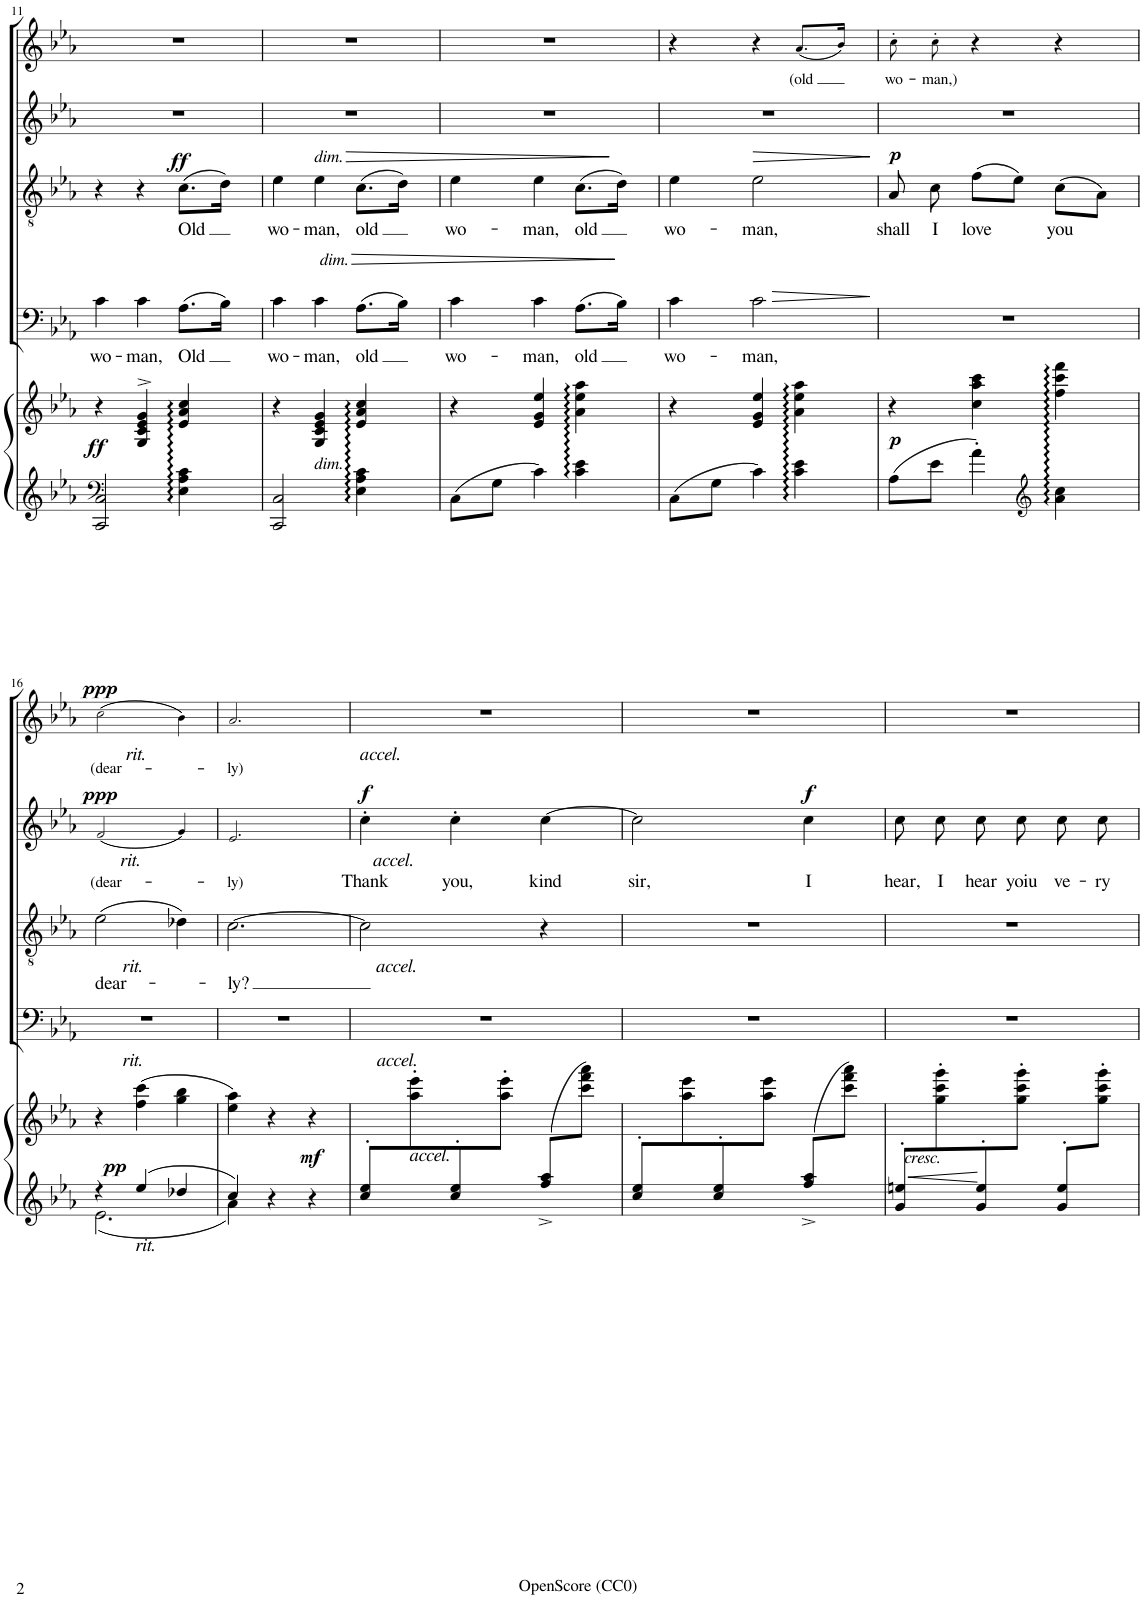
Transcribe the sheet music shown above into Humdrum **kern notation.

**kern	**kern	**dynam	**kern	**text	**dynam	**kern	**text	**dynam	**kern	**text	**dynam	**kern	**text	**dynam
*part5	*part5	*part5	*part4	*part4	*part4	*part3	*part3	*part3	*part2	*part2	*part2	*part1	*part1	*part1
*staff6	*staff5	*staff5/6	*staff4	*staff4	*staff4	*staff3	*staff3	*staff3	*staff2	*staff2	*staff2	*staff1	*staff1	*staff1
*I"Piano	*	*	*I"Bass	*	*	*I"Tenor	*	*	*I"Alto	*	*	*I"Soprano	*	*
*I'Pno	*	*	*	*	*	*	*	*	*	*	*	*	*	*
!!LO:PB:g=z
*clefF4	*clefG2	*	*clefF4	*	*	*clefGv2	*	*	*clefG2	*	*	*clefG2	*	*
*	*	*	*	*	*	*Trd1c2	*	*	*Trd4c7	*	*	*	*	*
*k[b-e-a-]	*k[b-e-a-]	*	*k[b-e-a-]	*	*	*k[b-e-a-]	*	*	*k[b-e-a-]	*	*	*k[b-e-a-]	*	*
*M3/4	*M3/4	*	*M3/4	*	*	*M3/4	*	*	*M3/4	*	*	*M3/4	*	*
=11	=11	=11	=11	=11	=11	=11	=11	=11	=11	=11	=11	=11	=11	=11
!	!	!LO:DY:b	!	!LO:LY:b	!	!	!	!	!	!	!	!	!	!
2CC/ 2C/	4r	ff	4c\	wo-	.	4r	.	.	2.r	.	.	2.r	.	.
!	!	!	!	!LO:LY:b	!	!	!	!	!	!	!	!	!	!
.	4G/^> 4c/^> 4e-/^> 4g/^>	.	4c\	-man,	.	4r	.	.	.	.	.	.	.	.
!	!	!	!	!LO:LY:b	!	!	!LO:LY:b	!LO:DY:a	!	!	!	!	!	!
4E-\:: 4A-\:: 4c\::	4e-/:: 4a-/:: 4cc/::	.	(8.A-\L	Old	.	(8.c\L	Old	ff	.	.	.	.	.	.
.	.	.	16B-\Jk)	.	.	16d\Jk)	.	.	.	.	.	.	.	.
=12	=12	=12	=12	=12	=12	=12	=12	=12	=12	=12	=12	=12	=12	=12
!	!	!	!	!LO:LY:b	!	!	!LO:LY:b	!	!	!	!	!	!	!
2CC/ 2C/	4r	.	4c\	wo-	.	4e-\	wo-	.	2.r	.	.	2.r	.	.
!	!	!	!	!	!	!LO:TX:a:i:t=dim.	!	!	!	!	!	!	!	!
!	!	!	!LO:TX:a:i:t=dim.	!	!	!	!	!	!	!	!	!	!	!
!	!LO:TX:b:i:t=dim.	!	!	!	!	!	!	!	!	!	!	!	!	!
!	!	!	!	!LO:LY:b	!LO:HP:b	!	!LO:LY:b	!LO:HP:b	!	!	!	!	!	!
.	4G/ 4c/ 4e-/ 4g/	.	4c\	-man,	>	4e-\	-man,	>	.	.	.	.	.	.
!	!	!	!	!LO:LY:b	!	!	!LO:LY:b	!	!	!	!	!	!	!
4E-\:: 4A-\:: 4c\::	4e-/:: 4a-/:: 4cc/::	.	(8.A-\L	old	.	(8.c\L	old	.	.	.	.	.	.	.
.	.	.	16B-\Jk)	.	.	16d\Jk)	.	.	.	.	.	.	.	.
=13	=13	=13	=13	=13	=13	=13	=13	=13	=13	=13	=13	=13	=13	=13
!	!	!	!	!LO:LY:b	!	!	!LO:LY:b	!	!	!	!	!	!	!
8C\L	4r	.	4c\	wo-	.	4e-\	wo-	.	2.r	.	.	2.r	.	.
8G\J	.	.	.	.	.	.	.	.	.	.	.	.	.	.
!	!	!	!	!LO:LY:b	!	!	!LO:LY:b	!	!	!	!	!	!	!
4c\	4e-/ 4g/ 4ee-/	.	4c\	-man,	.	4e-\	-man,	.	.	.	.	.	.	.
!	!	!	!	!LO:LY:b	!	!	!LO:LY:b	!	!	!	!	!	!	!
4c\:: 4e-\::	4a-\:: 4ee-\:: 4aa-\::	.	(8.A-\L	old	.	(8.c\L	old	.	.	.	.	.	.	.
.	.	.	16B-\Jk)	.	]	16d\Jk)	.	]	.	.	.	.	.	.
=14	=14	=14	=14	=14	=14	=14	=14	=14	=14	=14	=14	=14	=14	=14
!	!	!	!	!LO:LY:b	!	!	!LO:LY:b	!	!	!	!	!	!	!
8C\L	4r	.	4c\	wo-	.	4e-\	wo-	.	2.r	.	.	4r	.	.
8G\J	.	.	.	.	.	.	.	.	.	.	.	.	.	.
!	!	!	!	!LO:LY:b	!LO:HP:b	!	!LO:LY:b	!LO:HP:b	!	!	!	!	!	!
4c\	4e-/ 4g/ 4ee-/	.	2c\	-man,	>	2e-\	-man,	>	.	.	.	4r	.	.
!	!	!	!	!	!	!	!	!	!	!	!	!	!LO:LY:b	!
4c\:: 4e-\::	4a-\:: 4ee-\:: 4aa-\::	.	.	.	.	.	.	.	.	.	.	(8.a-!/L	(old	.
.	.	.	.	.	.	.	.	.	.	.	.	16b-!/Jk)	.	.
.	.	.	.	.	]	.	.	]	.	.	.	.	.	.
=15	=15	=15	=15	=15	=15	=15	=15	=15	=15	=15	=15	=15	=15	=15
!	!	!LO:DY:b	!	!	!	!	!LO:LY:b	!LO:DY:a	!	!	!	!	!LO:LY:b	!
8A-\L	4r	p	2.r	.	.	8A-/	shall	p	2.r	.	.	8cc'!\	wo-	.
!	!	!	!	!	!	!	!LO:LY:b	!	!	!	!	!	!LO:LY:b	!
8e-\J	.	.	.	.	.	8c\	I	.	.	.	.	8cc'!\	-man,)	.
!	!	!	!	!	!	!	!LO:LY:b	!	!	!	!	!	!	!
4a-'\	4cc\ 4aa-\ 4ccc\	.	.	.	.	(8f\L	love	.	.	.	.	4r	.	.
.	.	.	.	.	.	8e-\J)	.	.	.	.	.	.	.	.
*clefG2	*	*	*	*	*	*	*	*	*	*	*	*	*	*
!	!	!	!	!	!	!	!LO:LY:b	!	!	!	!	!	!	!
4a-\:: 4cc\::	4ff\:: 4ccc\:: 4fff\::	.	.	.	.	(8c\L	you	.	.	.	.	4r	.	.
.	.	.	.	.	.	8A-\J)	.	.	.	.	.	.	.	.
!!LO:LB:g=z
=16	=16	=16	=16	=16	=16	=16	=16	=16	=16	=16	=16	=16	=16	=16
*^	*	*	*	*	*	*	*	*	*	*	*	*	*	*
!	!	!	!	!	!	!	!	!	!	!	!	!	!LO:TX:b:i:t=rit.	!	!
!	!	!	!	!	!	!	!	!	!	!LO:TX:b:i:t=rit.	!	!	!	!	!
!	!	!	!	!	!	!	!LO:TX:b:i:t=rit.	!	!	!	!	!	!	!	!
!	!	!	!	!LO:TX:b:i:t=rit.	!	!	!	!	!	!	!	!	!	!	!
!	!	!	!LO:DY:a=2	!	!	!	!	!LO:LY:b	!	!	!LO:LY:b	!LO:DY:a	!	!LO:LY:b	!LO:DY:a
4r	2.e-\	4r	pp	2.r	.	.	(2e-\	dear-	.	(2f!/	(dear-	ppp	(2cc!\	(dear-	ppp
!LO:TX:b:i:t=rit.	!	!	!	!	!	!	!	!	!	!	!	!	!	!	!
4ee-/	.	(4ff\ 4ccc\	.	.	.	.	.	.	.	.	.	.	.	.	.
4dd-X/	.	4gg\ 4bb-\	.	.	.	.	4d-X\)	.	.	4g!/)	.	.	4b-!\)	.	.
=17	=17	=17	=17	=17	=17	=17	=17	=17	=17	=17	=17	=17	=17	=17	=17
!	!	!	!	!	!	!	!	!LO:LY:b	!	!	!LO:LY:b	!	!	!LO:LY:b	!
4cc/	4a-\	4ee-\ 4aa-\)	.	2.r	.	.	[2.c\	-ly?	.	2.e-!/	-ly)	.	2.a-!/	-ly)	.
4r	2ryy	4r	.	.	.	.	.	.	.	.	.	.	.	.	.
!	!	!	!LO:DY:b	!	!	!	!	!	!	!	!	!	!	!	!
4r	.	4r	mf	.	.	.	.	.	.	.	.	.	.	.	.
=18	=18	=18	=18	=18	=18	=18	=18	=18	=18	=18	=18	=18	=18	=18	=18
!	!	!	!	!	!	!	!	!	!	!	!	!	!LO:TX:b:i:t=accel.	!	!
!	!	!	!	!	!	!	!	!	!	!LO:TX:b:i:t=accel.	!	!	!	!	!
!	!	!	!	!	!	!	!LO:TX:b:i:t=accel.	!	!	!	!	!	!	!	!
!	!	!	!	!LO:TX:b:i:t=accel.	!	!	!	!	!	!	!	!	!	!	!
!	!	!	!	!	!	!	!	!	!	!	!LO:LY:b	!LO:DY:a	!	!	!
8cc/'> 8ee-/'>L	2.ryy	8ryy	.	2.r	.	.	2c\]	.	.	4cc'\	Thank	f	2.r	.	.
!	!	!LO:TX:b:i:t=accel.	!	!	!	!	!	!	!	!	!	!	!	!	!
8ryy	.	8aa-\'> 8eee-\'>	.	.	.	.	.	.	.	.	.	.	.	.	.
!	!	!	!	!	!	!	!	!	!	!	!LO:LY:b	!	!	!	!
8cc/'> 8ee-/'>	.	8ryy	.	.	.	.	.	.	.	4cc'\	you,	.	.	.	.
8ryy	.	8aa-\'> 8eee-\'>J	.	.	.	.	.	.	.	.	.	.	.	.	.
!	!	!	!	!	!	!	!	!	!	!	!LO:LY:b	!	!	!	!
(8ff/^ 8aa-/^L	.	8ryy	.	.	.	.	4r	.	.	[4cc\	kind	.	.	.	.
8ryy	.	8ccc\ 8fff\ 8aaa-\J)	.	.	.	.	.	.	.	.	.	.	.	.	.
=19	=19	=19	=19	=19	=19	=19	=19	=19	=19	=19	=19	=19	=19	=19	=19
!	!	!	!	!	!	!	!	!	!	!	!LO:LY:b	!	!	!	!
8cc/'> 8ee-/'>L	2.ryy	8ryy	.	2.r	.	.	2.r	.	.	2cc\]	sir,	.	2.r	.	.
8ryy	.	8aa-\ 8eee-\	.	.	.	.	.	.	.	.	.	.	.	.	.
8cc/'> 8ee-/'>	.	8ryy	.	.	.	.	.	.	.	.	.	.	.	.	.
8ryy	.	8aa-\ 8eee-\J	.	.	.	.	.	.	.	.	.	.	.	.	.
!	!	!	!	!	!	!	!	!	!	!	!LO:LY:b	!LO:DY:a	!	!	!
(8ff/^ 8aa-/^L	.	8ryy	.	.	.	.	.	.	.	4cc\	I	f	.	.	.
8ryy	.	8ccc\ 8fff\ 8aaa-\J)	.	.	.	.	.	.	.	.	.	.	.	.	.
=20	=20	=20	=20	=20	=20	=20	=20	=20	=20	=20	=20	=20	=20	=20	=20
!	!	!	!	!	!	!	!	!	!	!	!LO:LY:b	!	!	!	!
8g/'> 8een/'>L	2.ryy	8ryy	.	2.r	.	.	2.r	.	.	8cc\L	hear,	.	2.r	.	.
!	!	!LO:TX:b:i:t=cresc.	!	!	!	!	!	!	!	!	!	!	!	!	!
!	!	!	!	!	!	!	!	!	!	!	!LO:LY:b	!	!	!	!
8ryy	.	8gg\'> 8ccc\'> 8ggg\'>	.	.	.	.	.	.	.	8cc\J	I	.	.	.	.
!	!	!	!	!	!	!	!	!	!	!	!LO:LY:b	!	!	!	!
8g/'> 8ee/'>	.	8ryy	.	.	.	.	.	.	.	8cc\L	hear	.	.	.	.
!	!	!	!	!	!	!	!	!	!	!	!LO:LY:b	!	!	!	!
8ryy	.	8gg\'> 8ccc\'> 8ggg\'>J	.	.	.	.	.	.	.	8cc\J	yoiu	.	.	.	.
!	!	!	!	!	!	!	!	!	!	!	!LO:LY:b	!	!	!	!
8g/'> 8ee/'>L	.	8ryy	.	.	.	.	.	.	.	8cc\L	ve-	.	.	.	.
!	!	!	!	!	!	!	!	!	!	!	!LO:LY:b	!	!	!	!
8ryy	.	8gg\'> 8ccc\'> 8ggg\'>J	.	.	.	.	.	.	.	8cc\J	-ry	.	.	.	.
*v	*v	*	*	*	*	*	*	*	*	*	*	*	*	*	*
=	=	=	=	=	=	=	=	=	=	=	=	=	=	=
*-	*-	*-	*-	*-	*-	*-	*-	*-	*-	*-	*-	*-	*-	*-
